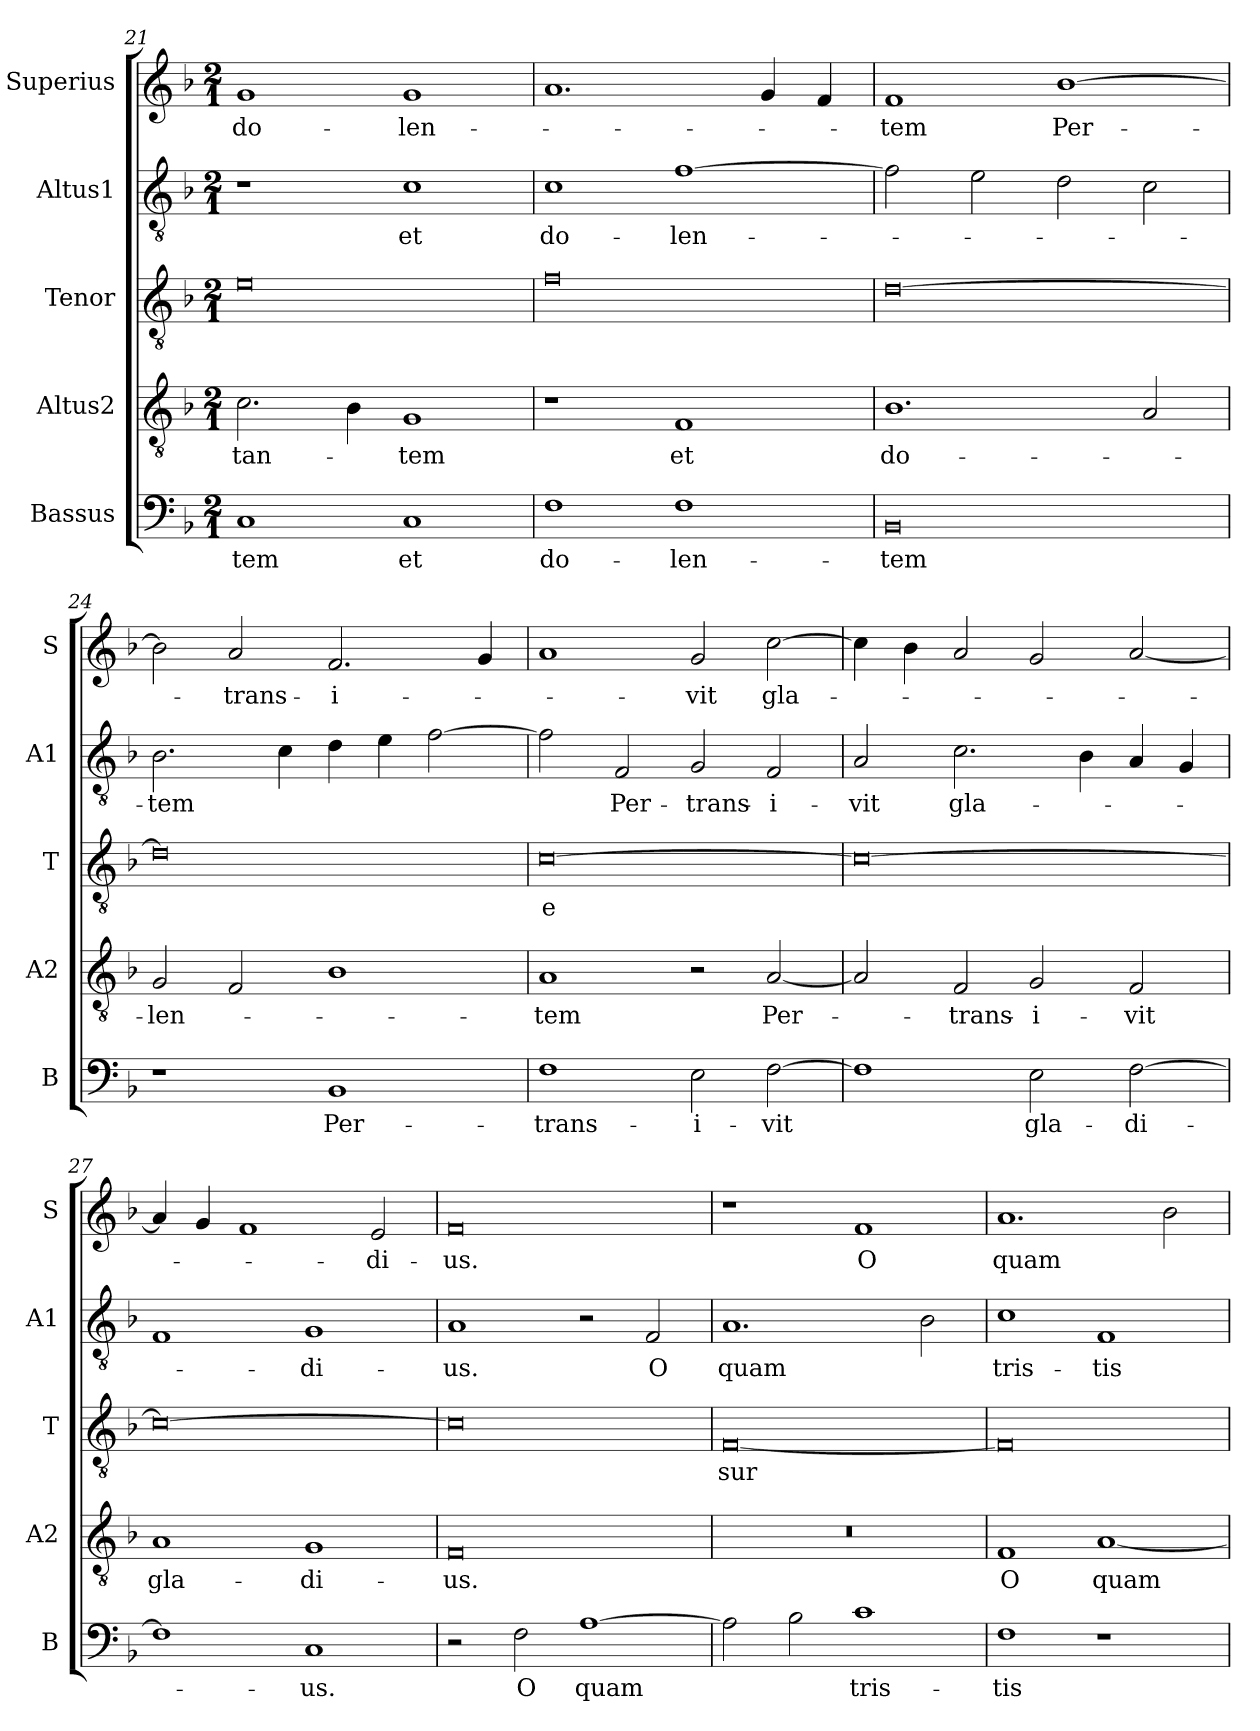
**kern	**text	**kern	**text	**kern	**text	**kern	**text	**kern	**text
*part5	*part5	*part4	*part4	*part3	*part3	*part2	*part2	*part1	*part1
*staff5	*staff5	*staff4	*staff4	*staff3	*staff3	*staff2	*staff2	*staff1	*staff1
*I"Bassus	*	*I"Altus2	*	*I"Tenor	*	*I"Altus1	*	*I"Superius	*
*I'B	*	*I'A2	*	*I'T	*	*I'A1	*	*I'S	*
*clefF4	*	*clefGv2	*	*clefGv2	*	*clefGv2	*	*clefG2	*
*k[b-]	*	*k[b-]	*	*k[b-]	*	*k[b-]	*	*k[b-]	*
*M2/1	*	*M2/1	*	*M2/1	*	*M2/1	*	*M2/1	*
=21	=21	=21	=21	=21	=21	=21	=21	=21	=21
1C	-tem	2.c\	-tan-	0e	.	1r	.	1g	do-
.	.	4B-\	.	.	.	.	.	.	.
1C	et	1G	-tem	.	.	1c	et	1g	-len-
=22	=22	=22	=22	=22	=22	=22	=22	=22	=22
1F	do-	1r	.	0f	.	1c	do-	1.a	.
1F	-len-	1F	et	.	.	[1f	-len-	.	.
.	.	.	.	.	.	.	.	4g/	.
.	.	.	.	.	.	.	.	4f/	.
=23	=23	=23	=23	=23	=23	=23	=23	=23	=23
0BB-	-tem	1.B-	do-	[0d	.	2f\]	.	1f	-tem
.	.	.	.	.	.	2e\	.	.	.
.	.	.	.	.	.	2d\	.	[1b-	Per-
.	.	2A/	.	.	.	2c\	.	.	.
=24	=24	=24	=24	=24	=24	=24	=24	=24	=24
1r	.	2G/	-len-	0d]	.	2.B-\	-tem	2b-\]	.
.	.	2F/	.	.	.	.	.	2a/	-trans-
.	.	.	.	.	.	4c\	.	.	.
1BB-	Per-	1B-	.	.	.	4d\	.	2.f/	-i-
.	.	.	.	.	.	4e\	.	.	.
.	.	.	.	.	.	[2f\	.	.	.
.	.	.	.	.	.	.	.	4g/	.
=25	=25	=25	=25	=25	=25	=25	=25	=25	=25
1F	-trans-	1A	-tem	[0c	-e	2f\]	.	1a	.
.	.	.	.	.	.	2F/	Per-	.	.
2E\	-i-	2r	.	.	.	2G/	-trans-	2g/	-vit
[2F\	-vit	[2A/	Per-	.	.	2F/	-i-	[2cc\	gla-
=26	=26	=26	=26	=26	=26	=26	=26	=26	=26
1F]	.	2A/]	.	0c_	.	2A/	-vit	4cc\]	.
.	.	.	.	.	.	.	.	4b-\	.
.	.	2F/	-trans-	.	.	2.c\	gla-	2a/	.
2E\	gla-	2G/	-i-	.	.	.	.	2g/	.
.	.	.	.	.	.	4B-\	.	.	.
[2F\	-di-	2F/	-vit	.	.	4A/	.	[2a/	.
.	.	.	.	.	.	4G/	.	.	.
=27	=27	=27	=27	=27	=27	=27	=27	=27	=27
1F]	.	1A	gla-	0c_	.	1F	.	4a/]	.
.	.	.	.	.	.	.	.	4g/	.
.	.	.	.	.	.	.	.	1f	.
1C	-us.	1G	-di-	.	.	1G	-di-	.	.
.	.	.	.	.	.	.	.	2e/	-di-
=28	=28	=28	=28	=28	=28	=28	=28	=28	=28
2r	.	0F	-us.	0c]	.	1A	-us.	0f	-us.
2F\	O	.	.	.	.	.	.	.	.
[1A	quam	.	.	.	.	2r	.	.	.
.	.	.	.	.	.	2F/	O	.	.
=29	=29	=29	=29	=29	=29	=29	=29	=29	=29
2A\]	.	0r	.	[0F	sur	1.A	quam	1r	.
2B-\	.	.	.	.	.	.	.	.	.
1c	tris-	.	.	.	.	.	.	1f	O
.	.	.	.	.	.	2B-\	.	.	.
=30	=30	=30	=30	=30	=30	=30	=30	=30	=30
1F	-tis	1F	O	0F]	.	1c	tris-	1.a	quam
1r	.	[1A	quam	.	.	1F	-tis	.	.
.	.	.	.	.	.	.	.	2b-\	.
=	=	=	=	=	=	=	=	=	=
*-	*-	*-	*-	*-	*-	*-	*-	*-	*-
